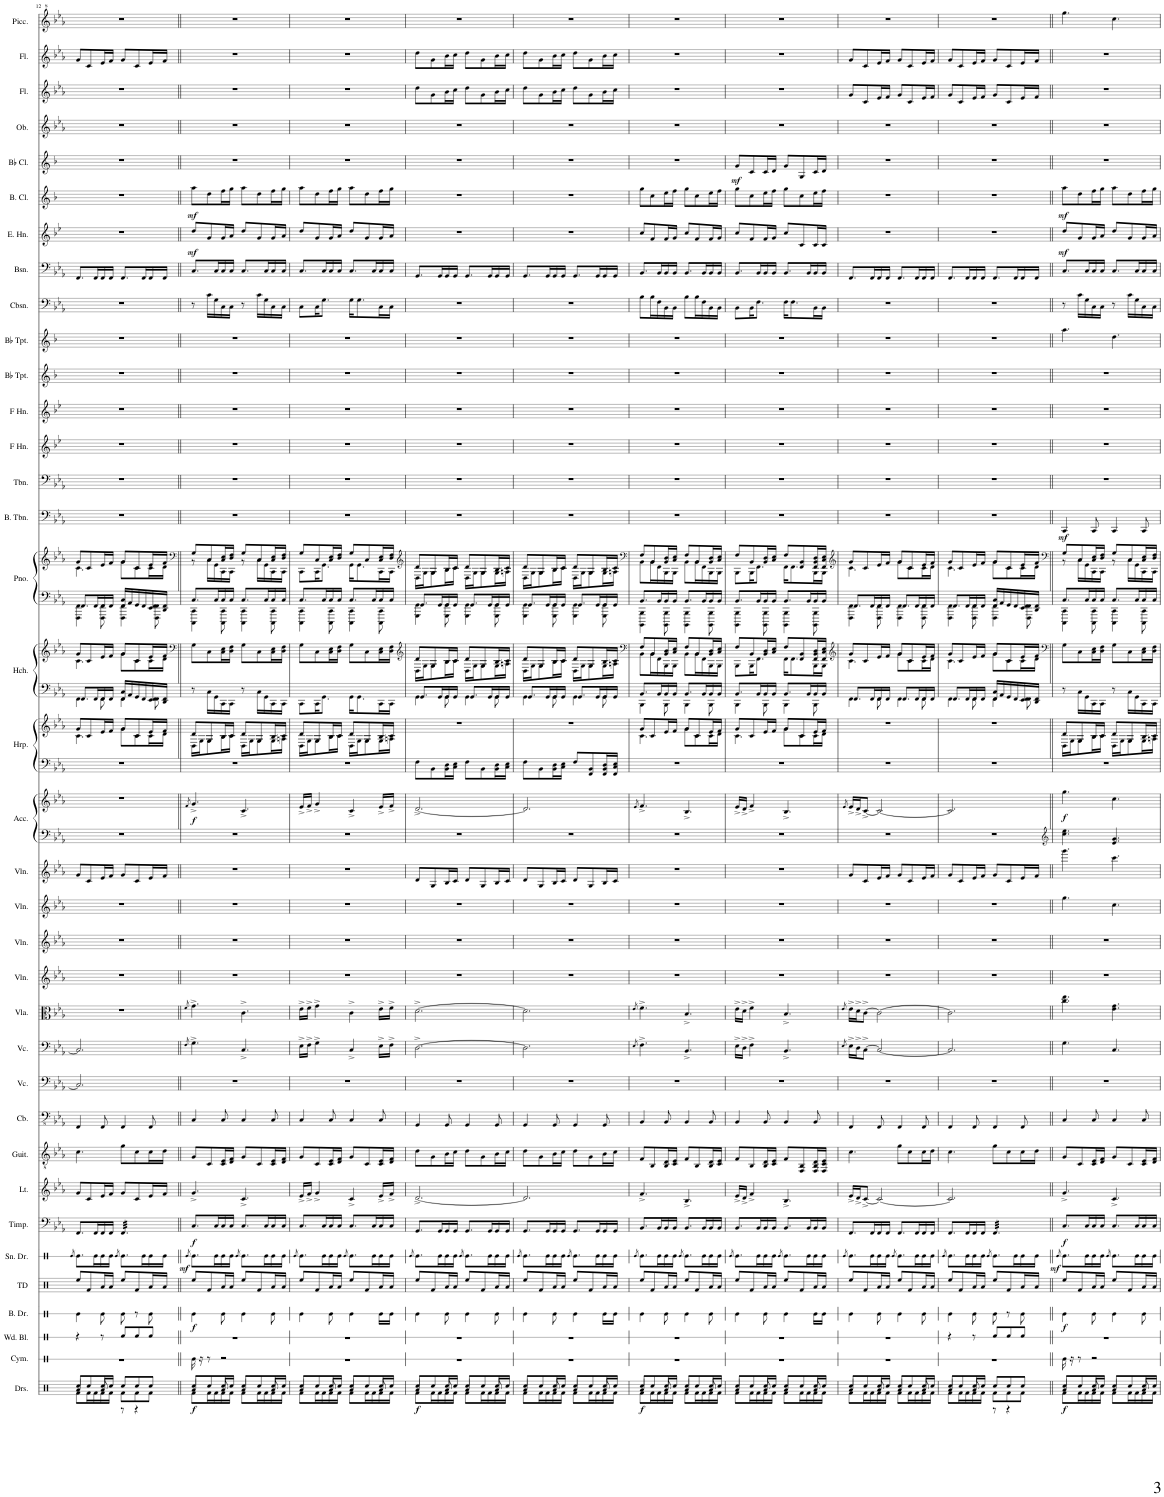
**kern	**dynam	**kern	**kern	**kern	**dynam	**kern	**kern	**dynam	**kern	**dynam	**kern	**kern	**kern	**kern	**kern	**kern	**kern	**kern	**kern	**kern	**kern	**kern	**dynam	**kern	**kern	**kern	**kern	**kern	**kern	**kern	**dynam	**kern	**kern	**kern	**kern	**kern	**kern	**kern	**kern	**dynam	**kern	**dynam	**kern	**dynam	**kern	**kern	**kern	**kern
*part36	*part36	*part35	*part34	*part33	*part33	*part32	*part31	*part31	*part30	*part30	*part29	*part28	*part27	*part26	*part25	*part24	*part23	*part22	*part21	*part20	*part19	*part19	*part19	*part18	*part18	*part17	*part17	*part16	*part16	*part15	*part15	*part14	*part13	*part12	*part11	*part10	*part9	*part8	*part7	*part7	*part6	*part6	*part5	*part5	*part4	*part3	*part2	*part1
*staff40	*staff40	*staff39	*staff38	*staff37	*staff37	*staff36	*staff35	*staff35	*staff34	*staff34	*staff33	*staff32	*staff31	*staff30	*staff29	*staff28	*staff27	*staff26	*staff25	*staff24	*staff23	*staff22	*staff22/23	*staff21	*staff20	*staff19	*staff18	*staff17	*staff16	*staff15	*staff15	*staff14	*staff13	*staff12	*staff11	*staff10	*staff9	*staff8	*staff7	*staff7	*staff6	*staff6	*staff5	*staff5	*staff4	*staff3	*staff2	*staff1
*I"Drumset	*	*I"Cymbal	*I"Wood Blocks	*I"Bass Drum	*	*I"Tenor Drums	*I"Snare Drum	*	*I"Timpani	*	*I"Lute	*I"Acoustic Guitar	*I"Contrabass	*I"Violoncello	*I"Violoncello	*I"Viola	*I"Violin	*I"Violin	*I"Violin	*I"Violin	*I"Accordion	*	*	*I"Harp	*	*I"Harpsichord	*	*I"Piano	*	*I"Bass Trombone	*	*I"Trombone	*I"Horn in F	*I"Horn in F	*I"Bb Trumpet	*I"Bb Trumpet	*I"Contrabassoon	*I"Bassoon	*I"English Horn	*	*I"Bass Clarinet	*	*I"Bb Clarinet	*	*I"Oboe	*I"Flute	*I"Flute	*I"Piccolo
*I'Drs.	*	*I'Cym.	*I'Wd. Bl.	*I'B. Dr.	*	*I'TD	*I'Sn. Dr.	*	*I'Timp.	*	*I'Lt.	*I'Guit.	*I'Cb.	*I'Vc.	*I'Vc.	*I'Vla.	*I'Vln.	*I'Vln.	*I'Vln.	*I'Vln.	*I'Acc.	*	*	*I'Hrp.	*	*I'Hch.	*	*I'Pno.	*	*I'B. Tbn.	*	*I'Tbn.	*	*	*I'Bb Tpt.	*I'Bb Tpt.	*I'Cbsn.	*I'Bsn.	*I'E. Hn.	*	*I'B. Cl.	*	*I'Bb Cl.	*	*I'Ob.	*I'Fl.	*I'Fl.	*I'Picc.
!!LO:PB:g=z
*clefX	*	*clefX	*clefX	*clefX	*	*clefX	*clefX	*	*clefF4	*	*clefG2	*clefGv2	*clefFv4	*clefF4	*clefF4	*clefC3	*clefG2	*clefG2	*clefG2	*clefG2	*clefF4	*clefG2	*	*clefF4	*clefG2	*clefF4	*clefG2	*clefF4	*clefG2	*clefF4	*	*clefF4	*clefG2	*clefG2	*clefG2	*clefG2	*clefF4	*clefF4	*clefG2	*	*clefG2	*	*clefG2	*	*clefG2	*clefG2	*clefG2	*clefG^2
*	*	*	*	*	*	*	*	*	*	*	*	*	*Trd7c12	*	*	*	*	*	*	*	*	*	*	*	*	*	*	*	*	*	*	*	*Trd4c7	*Trd4c7	*Trd1c2	*Trd1c2	*Trd7c12	*	*Trd4c7	*	*Trd8c14	*	*Trd1c2	*	*	*	*	*Trd-7c-12
*k[b-e-a-]	*	*k[b-e-a-]	*k[b-e-a-]	*k[b-e-a-]	*	*k[b-e-a-]	*k[b-e-a-]	*	*k[b-e-a-]	*	*k[b-e-a-]	*k[b-e-a-]	*k[b-e-a-]	*k[b-e-a-]	*k[b-e-a-]	*k[b-e-a-]	*k[b-e-a-]	*k[b-e-a-]	*k[b-e-a-]	*k[b-e-a-]	*k[b-e-a-]	*k[b-e-a-]	*	*k[b-e-a-]	*k[b-e-a-]	*k[b-e-a-]	*k[b-e-a-]	*k[b-e-a-]	*k[b-e-a-]	*k[b-e-a-]	*	*k[b-e-a-]	*k[b-e-]	*k[b-e-]	*k[b-]	*k[b-]	*k[b-e-a-]	*k[b-e-a-]	*k[b-e-]	*	*k[b-]	*	*k[b-]	*	*k[b-e-a-]	*k[b-e-a-]	*k[b-e-a-]	*k[b-e-a-]
*M6/8	*	*M6/8	*M6/8	*M6/8	*	*M6/8	*M6/8	*	*M6/8	*	*M6/8	*M6/8	*M6/8	*M6/8	*M6/8	*M6/8	*M6/8	*M6/8	*M6/8	*M6/8	*M6/8	*M6/8	*	*M6/8	*M6/8	*M6/8	*M6/8	*M6/8	*M6/8	*M6/8	*	*M6/8	*M6/8	*M6/8	*M6/8	*M6/8	*M6/8	*M6/8	*M6/8	*	*M6/8	*	*M6/8	*	*M6/8	*M6/8	*M6/8	*M6/8
=12	=12	=12	=12	=12	=12	=12	=12	=12	=12	=12	=12	=12	=12	=12	=12	=12	=12	=12	=12	=12	=12	=12	=12	=12	=12	=12	=12	=12	=12	=12	=12	=12	=12	=12	=12	=12	=12	=12	=12	=12	=12	=12	=12	=12	=12	=12	=12	=12
.	.	.	.	.	.	.	8qRe/	.	.	.	.	.	.	.	.	.	.	.	.	.	.	.	.	.	.	.	.	.	.	.	.	.	.	.	.	.	.	.	.	.	.	.	.	.	.	.	.	.
*^	*	*	*	*	*	*	*	*	*	*	*	*	*	*	*	*	*	*	*	*	*	*	*	*	*^	*^	*^	*^	*^	*	*	*	*	*	*	*	*	*	*	*	*	*	*	*	*	*	*	*
*	*^	*	*	*	*	*	*	*	*	*	*	*	*	*	*	*	*	*	*	*	*	*	*	*	*	*	*	*	*	*	*	*	*	*	*	*	*	*	*	*	*	*	*	*	*	*	*	*	*	*	*	*	*	*
4Ra/	8Rf\L	8Rcc/L	.	2.r	4r	4Re\	.	8Ree/L	8.Re\L	.	8.FF/L	.	8g/L	4.c\	4FFF/	2.C/]	2.C/]	2.r	2.r	2.r	2.r	8g/L	2.r	2.r	.	2.r	4.c\	8g/L	8.FF/L	4FF\	4.c\	8g/L	8.FF/L	4FFF\ 4FF\	4.c\	8g/L	2.r	.	2.r	2.r	2.r	2.r	2.r	2.r	8.FF/L	2.r	.	2.r	.	2.r	.	2.r	2.r	8g/L	2.r
.	16Rf\L	8Rcc/	.	.	.	.	.	8Rf/	.	.	.	.	8c/	.	.	.	.	.	.	.	.	8c/	.	.	.	.	.	8c/	.	.	.	8c/	.	.	.	8c/	.	.	.	.	.	.	.	.	.	.	.	.	.	.	.	.	.	8c/	.
.	16Rf\	.	.	.	.	.	.	.	16Re\L	.	16FF/L	.	.	.	.	.	.	.	.	.	.	.	.	.	.	.	.	.	16FF/L	.	.	.	16FF/L	.	.	.	.	.	.	.	.	.	.	.	16FF/L	.	.	.	.	.	.	.	.	.	.
8Ra/	16Rf\	16Rcc/L	.	.	8r	8Re\	.	16Ra/L	16Re\	.	16FF/	.	16e-/L	.	8FFF/	.	.	.	.	.	.	16e-/L	.	.	.	.	.	16e-/L	16FF/	8FF\	.	16e-/L	16FF/	8FFF\ 8FF\	.	16e-/L	.	.	.	.	.	.	.	.	16FF/	.	.	.	.	.	.	.	.	16e-/L	.
.	16Rf\JJ	16Rcc/JJ	.	.	.	.	.	16Ra/JJ	16Re\JJ	.	16FF/JJ	.	16f/JJ	.	.	.	.	.	.	.	.	16f/JJ	.	.	.	.	.	16f/JJ	16FF/JJ	.	.	16f/JJ	16FF/JJ	.	.	16f/JJ	.	.	.	.	.	.	.	.	16FF/JJ	.	.	.	.	.	.	.	.	16f/JJ	.
.	.	.	.	.	.	.	.	.	8qRe/	.	.	.	.	.	.	.	.	.	.	.	.	.	.	.	.	.	.	.	.	.	.	.	.	.	.	.	.	.	.	.	.	.	.	.	.	.	.	.	.	.	.	.	.	.	.
*	*	*	*	*	*	*	*	*	*	*	*tremolo	*	*	*	*	*	*	*	*	*	*	*	*	*	*	*	*	*	*	*	*	*	*	*	*	*	*	*	*	*	*	*	*	*	*	*	*	*	*	*	*	*	*	*	*
8Rcc/L	8Rf\L	8r	.	.	8Rf/L	8Re\	.	8Ree/L	8.Re\L	.	32FF/LLL	.	8g/L	8g\L	4FFF/	.	.	.	.	.	.	8g/L	.	.	.	.	8g\L	8g/L	16FF/ 16C/LL	4FF\	8g\L	8g/L	16FF/ 16C/LL	4FFF\ 4FF\	8g\L	8g/L	.	.	.	.	.	.	.	.	8.FF/L	.	.	.	.	.	.	.	.	8g/L	.
.	.	.	.	.	.	.	.	.	.	.	32FF/	.	.	.	.	.	.	.	.	.	.	.	.	.	.	.	.	.	.	.	.	.	.	.	.	.	.	.	.	.	.	.	.	.	.	.	.	.	.	.	.	.	.	.	.
.	.	.	.	.	.	.	.	.	.	.	32FF/	.	.	.	.	.	.	.	.	.	.	.	.	.	.	.	.	.	16AA-/	.	.	.	16AA-/	.	.	.	.	.	.	.	.	.	.	.	.	.	.	.	.	.	.	.	.	.	.
.	.	.	.	.	.	.	.	.	.	.	32FF/	.	.	.	.	.	.	.	.	.	.	.	.	.	.	.	.	.	.	.	.	.	.	.	.	.	.	.	.	.	.	.	.	.	.	.	.	.	.	.	.	.	.	.	.
8Rcc/	8Rf\	4r	.	.	8Rf/	8r	.	8Rf/	.	.	32FF/	.	8c/	8c\	.	.	.	.	.	.	.	8c/	.	.	.	.	8c\	8c/	16GG/	.	8c\	8c/	16GG/	.	8c\	8c/	.	.	.	.	.	.	.	.	.	.	.	.	.	.	.	.	.	8c/	.
.	.	.	.	.	.	.	.	.	.	.	32FF/	.	.	.	.	.	.	.	.	.	.	.	.	.	.	.	.	.	.	.	.	.	.	.	.	.	.	.	.	.	.	.	.	.	.	.	.	.	.	.	.	.	.	.	.
.	.	.	.	.	.	.	.	.	16Re\L	.	32FF/	.	.	.	.	.	.	.	.	.	.	.	.	.	.	.	.	.	16FF/	.	.	.	16FF/	.	.	.	.	.	.	.	.	.	.	.	16FF/L	.	.	.	.	.	.	.	.	.	.
.	.	.	.	.	.	.	.	.	.	.	32FF/	.	.	.	.	.	.	.	.	.	.	.	.	.	.	.	.	.	.	.	.	.	.	.	.	.	.	.	.	.	.	.	.	.	.	.	.	.	.	.	.	.	.	.	.
8Rcc/J	8Rf\J	.	.	.	8Rf/J	8Re\	.	16Ra/L	16Re\	.	32FF/	.	16e-/L	16c\L	8FFF/	.	.	.	.	.	.	16e-/L	.	.	.	.	16c\L	16e-/L	16EE-/ 16FF/	8FF\	16c\L	16e-/L	16EE-/ 16FF/	8FFF\ 8FF\	16c\L	16e-/L	.	.	.	.	.	.	.	.	16FF/	.	.	.	.	.	.	.	.	16e-/L	.
.	.	.	.	.	.	.	.	.	.	.	32FF/	.	.	.	.	.	.	.	.	.	.	.	.	.	.	.	.	.	.	.	.	.	.	.	.	.	.	.	.	.	.	.	.	.	.	.	.	.	.	.	.	.	.	.	.
.	.	.	.	.	.	.	.	16Ra/JJ	16Re\JJ	.	32FF/	.	16f/JJ	16d\JJ	.	.	.	.	.	.	.	16f/JJ	.	.	.	.	16d\JJ	16f/JJ	16DD/ 16FF/JJ	.	16d\JJ	16f/JJ	16DD/ 16FF/JJ	.	16d\JJ	16f/JJ	.	.	.	.	.	.	.	.	16FF/JJ	.	.	.	.	.	.	.	.	16f/JJ	.
.	.	.	.	.	.	.	.	.	.	.	32FF/JJJ	.	.	.	.	.	.	.	.	.	.	.	.	.	.	.	.	.	.	.	.	.	.	.	.	.	.	.	.	.	.	.	.	.	.	.	.	.	.	.	.	.	.	.	.
*	*	*	*	*	*	*	*	*	*	*	*Xtremolo	*	*	*	*	*	*	*	*	*	*	*	*	*	*	*	*	*	*	*	*	*	*	*	*	*	*	*	*	*	*	*	*	*	*	*	*	*	*	*	*	*	*	*	*
*	*	*	*	*	*	*	*	*	*	*	*	*	*	*	*	*	*	*	*	*	*	*	*	*	*	*	*	*	*v	*v	*	*	*	*	*	*	*	*	*	*	*	*	*	*	*	*	*	*	*	*	*	*	*	*	*
*	*	*	*	*	*	*	*	*	*	*	*	*	*	*	*	*	*	*	*	*	*	*	*	*	*	*	*	*	*	*v	*v	*	*	*	*	*	*	*	*	*	*	*	*	*	*	*	*	*	*	*	*	*	*	*
=13||	=13||	=13||	=13||	=13||	=13||	=13||	=13||	=13||	=13||	=13||	=13||	=13||	=13||	=13||	=13||	=13||	=13||	=13||	=13||	=13||	=13||	=13||	=13||	=13||	=13||	=13||	=13||	=13||	=13||	=13||	=13||	=13||	=13||	=13||	=13||	=13||	=13||	=13||	=13||	=13||	=13||	=13||	=13||	=13||	=13||	=13||	=13||	=13||	=13||	=13||	=13||	=13||	=13||
.	.	.	.	.	.	.	.	.	8qRe/	.	.	.	.	.	.	.	8qF/	8qf/	.	.	.	.	.	8qf/	.	.	.	.	.	.	.	.	.	.	.	.	.	.	.	.	.	.	.	.	.	.	.	.	.	.	.	.	.
*	*	*	*	*	*	*	*	*	*	*	*	*	*	*	*	*	*	*	*	*	*	*	*	*	*	*	*	*	*	*clefF4	*	*	*clefF4	*	*	*	*	*	*	*	*	*	*	*	*	*	*	*	*	*	*	*	*
!	!	!	!LO:DY:b	!	!	!	!LO:DY:b	!	!	!LO:DY:b	!	!LO:DY:b	!	!	!	!	!	!	!	!	!	!	!	!	!LO:DY:b	!	!	!	!	!	!	!	!	!	!	!	!	!	!	!	!	!	!	!	!LO:DY:b	!	!LO:DY:b	!	!	!	!	!	!
4Ra/	8Rf\L	8Rcc/L	f	16Re\	2.r	4Re\	f	8Ree/L	8.Re\L	mf	8.C/L	f	4.g^/	8G/L	4CC/	2.r	4.G^\	4.g^\	2.r	2.r	2.r	2.r	2.r	4.g^/	f	2.r	16D\LL	8d/L	8r	8G\L	8.C/L	4CCC\ 4CC\	8G/L	8r	2.r	.	2.r	2.r	2.r	2.r	2.r	8r	8.C/L	8dd/L	mf	8aa\L	mf	2.r	.	2.r	2.r	2.r	2.r
.	.	.	.	16r	.	.	.	.	.	.	.	.	.	.	.	.	.	.	.	.	.	.	.	.	.	.	16G\J	.	.	.	.	.	.	.	.	.	.	.	.	.	.	.	.	.	.	.	.	.	.	.	.	.	.
.	16Rf\L	8Rcc/	.	8r	.	.	.	8Rf/	.	.	.	.	.	8C/	.	.	.	.	.	.	.	.	.	.	.	.	8G\	8G/	16C\LL	8C\	.	.	8C/	16C\LL	.	.	.	.	.	.	.	16c\LL	.	8g/	.	8dd\	.	.	.	.	.	.	.
.	16Rf\	.	.	.	.	.	.	.	16Re\L	.	16C/L	.	.	.	.	.	.	.	.	.	.	.	.	.	.	.	.	.	16GG\	.	16C/L	.	.	16GG\	.	.	.	.	.	.	.	16G\	16C/L	.	.	.	.	.	.	.	.	.	.
8Ra/	16Rf\	16Rcc/L	.	2r	.	8Re\	.	16Ra/L	16Re\	.	16C/	.	.	16C/ 16E-/L	8CC/	.	.	.	.	.	.	.	.	.	.	.	16B-\L	16B-/L	16CC\	16C\ 16E-\L	16C/	8CCC\ 8CC\	16C/ 16E-/L	16CC\	.	.	.	.	.	.	.	16C\	16C/	16g/L	.	16ff\L	.	.	.	.	.	.	.
.	16Rf\JJ	16Rcc/JJ	.	.	.	.	.	16Ra/JJ	16Re\JJ	.	16C/JJ	.	.	16D/ 16F/JJ	.	.	.	.	.	.	.	.	.	.	.	.	16c\JJ	16c/JJ	16CC\JJ	16D\ 16F\JJ	16C/JJ	.	16D/ 16F/JJ	16CC\JJ	.	.	.	.	.	.	.	16C\JJ	16C/JJ	16a/JJ	.	16gg\JJ	.	.	.	.	.	.	.
.	.	.	.	.	.	.	.	.	8qRe/	.	.	.	.	.	.	.	.	.	.	.	.	.	.	.	.	.	.	.	.	.	.	.	.	.	.	.	.	.	.	.	.	.	.	.	.	.	.	.	.	.	.	.	.
4Ra/	8Rf\L	8Rcc/L	.	.	.	4Re\	.	8Ree/L	8.Re\L	.	8.C/L	.	4.c^/	8G/L	4CC/	.	4.C^/	4.c^\	.	.	.	.	.	4.c^/	.	.	16D\LL	8d/L	8r	8G\L	8.C/L	4CCC\ 4CC\	8G/L	8r	.	.	.	.	.	.	.	8r	8.C/L	8dd/L	.	8aa\L	.	.	.	.	.	.	.
.	.	.	.	.	.	.	.	.	.	.	.	.	.	.	.	.	.	.	.	.	.	.	.	.	.	.	16G\J	.	.	.	.	.	.	.	.	.	.	.	.	.	.	.	.	.	.	.	.	.	.	.	.	.	.
.	16Rf\L	8Rcc/	.	.	.	.	.	8Rf/	.	.	.	.	.	8C/	.	.	.	.	.	.	.	.	.	.	.	.	8G\	8G/	16C\LL	8C\	.	.	8C/	16C\LL	.	.	.	.	.	.	.	16c\LL	.	8g/	.	8dd\	.	.	.	.	.	.	.
.	16Rf\	.	.	.	.	.	.	.	16Re\L	.	16C/L	.	.	.	.	.	.	.	.	.	.	.	.	.	.	.	.	.	16GG\	.	16C/L	.	.	16GG\	.	.	.	.	.	.	.	16G\	16C/L	.	.	.	.	.	.	.	.	.	.
8Ra/	16Rf\	16Rcc/L	.	.	.	8Re\	.	16Ra/L	16Re\	.	16C/	.	.	16C/ 16E-/L	8CC/	.	.	.	.	.	.	.	.	.	.	.	16G\L	16B-/L	16CC\	16C\ 16E-\L	16C/	8CCC\ 8CC\	16C/ 16E-/L	16CC\	.	.	.	.	.	.	.	16C\	16C/	16g/L	.	16ff\L	.	.	.	.	.	.	.
.	16Rf\JJ	16Rcc/JJ	.	.	.	.	.	16Ra/JJ	16Re\JJ	.	16C/JJ	.	.	16D/ 16F/JJ	.	.	.	.	.	.	.	.	.	.	.	.	16An\JJ	16c/JJ	16CC\JJ	16D\ 16F\JJ	16C/JJ	.	16D/ 16F/JJ	16CC\JJ	.	.	.	.	.	.	.	16C\JJ	16C/JJ	16a/JJ	.	16gg\JJ	.	.	.	.	.	.	.
=14	=14	=14	=14	=14	=14	=14	=14	=14	=14	=14	=14	=14	=14	=14	=14	=14	=14	=14	=14	=14	=14	=14	=14	=14	=14	=14	=14	=14	=14	=14	=14	=14	=14	=14	=14	=14	=14	=14	=14	=14	=14	=14	=14	=14	=14	=14	=14	=14	=14	=14	=14	=14	=14
.	.	.	.	.	.	.	.	.	8qRe/	.	.	.	.	.	.	.	.	.	.	.	.	.	.	.	.	.	.	.	.	.	.	.	.	.	.	.	.	.	.	.	.	.	.	.	.	.	.	.	.	.	.	.	.
4Ra/	8Rf\L	8Rcc/L	.	2.r	2.r	4Re\	.	8Ree/L	8.Re\L	.	8.C/L	.	16e-^/LL	8G/L	4CC/	2.r	16E-^\LL	16e-^\LL	2.r	2.r	2.r	2.r	2.r	16e-^/LL	.	2.r	16D\LL	8d/L	8CC\L	8G\L	8.C/L	4CCC\ 4CC\	8G/L	8CC\L	2.r	.	2.r	2.r	2.r	2.r	2.r	8C\L	8.C/L	8dd/L	.	8aa\L	.	2.r	.	2.r	2.r	2.r	2.r
.	.	.	.	.	.	.	.	.	.	.	.	.	16f^/JJ	.	.	.	16F^\JJ	16f^\JJ	.	.	.	.	.	16f^/JJ	.	.	16G\J	.	.	.	.	.	.	.	.	.	.	.	.	.	.	.	.	.	.	.	.	.	.	.	.	.	.
.	16Rf\L	8Rcc/	.	.	.	.	.	8Rf/	.	.	.	.	4g^/	8C/	.	.	4G^\	4g^\	.	.	.	.	.	4g^/	.	.	8G\	8G/	16CC\K	8C\	.	.	8C/	16CC\K	.	.	.	.	.	.	.	16C\K	.	8g/	.	8dd\	.	.	.	.	.	.	.
.	16Rf\	.	.	.	.	.	.	.	16Re\L	.	16C/L	.	.	.	.	.	.	.	.	.	.	.	.	.	.	.	.	.	8.GG\J	.	16C/L	.	.	8.GG\J	.	.	.	.	.	.	.	8.G\J	16C/L	.	.	.	.	.	.	.	.	.	.
8Ra/	16Rf\	16Rcc/L	.	.	.	8Re\	.	16Ra/L	16Re\	.	16C/	.	.	16C/ 16E-/L	8CC/	.	.	.	.	.	.	.	.	.	.	.	16B-\L	16B-/L	.	16C\ 16E-\L	16C/	8CCC\ 8CC\	16C/ 16E-/L	.	.	.	.	.	.	.	.	.	16C/	16g/L	.	16ff\L	.	.	.	.	.	.	.
.	16Rf\JJ	16Rcc/JJ	.	.	.	.	.	16Ra/JJ	16Re\JJ	.	16C/JJ	.	.	16D/ 16F/JJ	.	.	.	.	.	.	.	.	.	.	.	.	16c\JJ	16c/JJ	.	16D\ 16F\JJ	16C/JJ	.	16D/ 16F/JJ	.	.	.	.	.	.	.	.	.	16C/JJ	16a/JJ	.	16gg\JJ	.	.	.	.	.	.	.
.	.	.	.	.	.	.	.	.	8qRe/	.	.	.	.	.	.	.	.	.	.	.	.	.	.	.	.	.	.	.	.	.	.	.	.	.	.	.	.	.	.	.	.	.	.	.	.	.	.	.	.	.	.	.	.
4Ra/	8Rf\L	8Rcc/L	.	.	.	4Re\	.	8Ree/L	8.Re\L	.	8.C/L	.	4c^/	8G/L	4CC/	.	4C^/	4c^\	.	.	.	.	.	4c^/	.	.	16D\LL	8d/L	16GG\KL	8G\L	8.C/L	4CCC\ 4CC\	8G/L	16GG\KL	.	.	.	.	.	.	.	16G\KL	8.C/L	8dd/L	.	8aa\L	.	.	.	.	.	.	.
.	.	.	.	.	.	.	.	.	.	.	.	.	.	.	.	.	.	.	.	.	.	.	.	.	.	.	16G\J	.	8.GG\	.	.	.	.	8.GG\	.	.	.	.	.	.	.	8.G\	.	.	.	.	.	.	.	.	.	.	.
.	16Rf\L	8Rcc/	.	.	.	.	.	8Rf/	.	.	.	.	.	8C/	.	.	.	.	.	.	.	.	.	.	.	.	8G\	8G/	.	8C\	.	.	8C/	.	.	.	.	.	.	.	.	.	.	8g/	.	8dd\	.	.	.	.	.	.	.
.	16Rf\	.	.	.	.	.	.	.	16Re\L	.	16C/L	.	.	.	.	.	.	.	.	.	.	.	.	.	.	.	.	.	.	.	16C/L	.	.	.	.	.	.	.	.	.	.	.	16C/L	.	.	.	.	.	.	.	.	.	.
8Ra/	16Rf\	16Rcc/L	.	.	.	16Re\LL	.	16Ra/L	16Re\	.	16C/	.	16e-^/LL	16C/ 16E-/L	8CC/	.	16E-^\LL	16e-^\LL	.	.	.	.	.	16e-^/LL	.	.	16G\L	16B-/L	16CC\L	16C\ 16E-\L	16C/	8CCC\ 8CC\	16C/ 16E-/L	16CC\L	.	.	.	.	.	.	.	16C\L	16C/	16g/L	.	16ff\L	.	.	.	.	.	.	.
.	16Rf\JJ	16Rcc/JJ	.	.	.	16Re\JJ	.	16Ra/JJ	16Re\JJ	.	16C/JJ	.	16f^/JJ	16D/ 16F/JJ	.	.	16F^\JJ	16f^\JJ	.	.	.	.	.	16f^/JJ	.	.	16An\JJ	16c/JJ	16CC\JJ	16D\ 16F\JJ	16C/JJ	.	16D/ 16F/JJ	16CC\JJ	.	.	.	.	.	.	.	16C\JJ	16C/JJ	16a/JJ	.	16gg\JJ	.	.	.	.	.	.	.
*	*	*	*	*	*	*	*	*	*	*	*	*	*	*	*	*	*	*	*	*	*	*	*	*	*	*	*v	*v	*	*	*	*	*	*	*	*	*	*	*	*	*	*	*	*	*	*	*	*	*	*	*	*	*
=15	=15	=15	=15	=15	=15	=15	=15	=15	=15	=15	=15	=15	=15	=15	=15	=15	=15	=15	=15	=15	=15	=15	=15	=15	=15	=15	=15	=15	=15	=15	=15	=15	=15	=15	=15	=15	=15	=15	=15	=15	=15	=15	=15	=15	=15	=15	=15	=15	=15	=15	=15	=15
.	.	.	.	.	.	.	.	.	8qRe/	.	.	.	.	.	.	.	.	.	.	.	.	.	.	.	.	.	.	.	.	.	.	.	.	.	.	.	.	.	.	.	.	.	.	.	.	.	.	.	.	.	.	.
*	*	*	*	*	*	*	*	*	*	*	*	*	*	*	*	*	*	*	*	*	*	*	*	*	*	*	*	*	*clefG2	*	*	*clefG2	*	*	*	*	*	*	*	*	*	*	*	*	*	*	*	*	*	*	*	*
*	*	*	*	*	*	*	*	*	*	*	*	*	*	*	*	*	*	*	*	*	*	*	*	*	*	*	*	*^	*^	*	*	*	*	*	*	*	*	*	*	*	*	*	*	*	*	*	*	*	*	*	*	*
!	!	!	!LO:DY:b	!	!	!	!	!	!	!	!	!	!	!	!	!	!	!	!	!	!	!	!	!	!	!	!	!	!	!	!	!	!	!	!	!	!	!	!	!	!	!	!	!	!	!	!	!	!	!	!	!	!	!
4Ra/	8Rf\L	8Rcc/L	f	2.r	2.r	4Re\	.	8Ree/L	8.Re\L	.	8.GG/L	.	[2.d^/	8d\L	4GGG/	2.r	[2.D^\	[2.d^\	2.r	2.r	2.r	8d/L	2.r	[2.d^/	.	8F\L	2.r	8.GG/L	4GG\	16D\LL	8d/L	8.GG/L	4GGG\ 4GG\	16D\LL	8d/L	2.r	.	2.r	2.r	2.r	2.r	2.r	2.r	8.GG/L	2.r	.	2.r	.	2.r	.	2.r	8dd\L	8dd\L	2.r
.	.	.	.	.	.	.	.	.	.	.	.	.	.	.	.	.	.	.	.	.	.	.	.	.	.	.	.	.	.	16G\J	.	.	.	16G\J	.	.	.	.	.	.	.	.	.	.	.	.	.	.	.	.	.	.	.	.
.	16Rf\L	8Rcc/	.	.	.	.	.	8Rf/	.	.	.	.	.	8G\	.	.	.	.	.	.	.	8G/	.	.	.	8BB-\	.	.	.	8G\	8G/	.	.	8G\	8G/	.	.	.	.	.	.	.	.	.	.	.	.	.	.	.	.	8g\	8g\	.
.	16Rf\	.	.	.	.	.	.	.	16Re\L	.	16GG/L	.	.	.	.	.	.	.	.	.	.	.	.	.	.	.	.	16GG/L	.	.	.	16GG/L	.	.	.	.	.	.	.	.	.	.	.	16GG/L	.	.	.	.	.	.	.	.	.	.
8Ra/	16Rf\	16Rcc/L	.	.	.	8Re\	.	16Ra/L	16Re\	.	16GG/	.	.	16B-\L	8GGG/	.	.	.	.	.	.	16B-/L	.	.	.	16BB-\ 16D\L	.	16GG/	8GG\	16B-\L	16B-/L	16GG/	8GGG\ 8GG\	16B-\L	16B-/L	.	.	.	.	.	.	.	.	16GG/	.	.	.	.	.	.	.	16b-\L	16b-\L	.
.	16Rf\JJ	16Rcc/JJ	.	.	.	.	.	16Ra/JJ	16Re\JJ	.	16GG/JJ	.	.	16c\JJ	.	.	.	.	.	.	.	16c/JJ	.	.	.	16C\ 16E-\JJ	.	16GG/JJ	.	16c\JJ	16c/JJ	16GG/JJ	.	16c\JJ	16c/JJ	.	.	.	.	.	.	.	.	16GG/JJ	.	.	.	.	.	.	.	16cc\JJ	16cc\JJ	.
.	.	.	.	.	.	.	.	.	8qRe/	.	.	.	.	.	.	.	.	.	.	.	.	.	.	.	.	.	.	.	.	.	.	.	.	.	.	.	.	.	.	.	.	.	.	.	.	.	.	.	.	.	.	.	.	.
4Ra/	8Rf\L	8Rcc/L	.	.	.	4Re\	.	8Ree/L	8.Re\L	.	8.GG/L	.	.	8d\L	4GGG/	.	.	.	.	.	.	8d/L	.	.	.	8F\L	.	8.GG/L	4GG\	16D\LL	8d/L	8.GG/L	4GGG\ 4GG\	16D\LL	8d/L	.	.	.	.	.	.	.	.	8.GG/L	.	.	.	.	.	.	.	8dd\L	8dd\L	.
.	.	.	.	.	.	.	.	.	.	.	.	.	.	.	.	.	.	.	.	.	.	.	.	.	.	.	.	.	.	16G\J	.	.	.	16G\J	.	.	.	.	.	.	.	.	.	.	.	.	.	.	.	.	.	.	.	.
.	16Rf\L	8Rcc/	.	.	.	.	.	8Rf/	.	.	.	.	.	8G\	.	.	.	.	.	.	.	8G/	.	.	.	8BB-\	.	.	.	8G\	8G/	.	.	8G\	8G/	.	.	.	.	.	.	.	.	.	.	.	.	.	.	.	.	8g\	8g\	.
.	16Rf\	.	.	.	.	.	.	.	16Re\L	.	16GG/L	.	.	.	.	.	.	.	.	.	.	.	.	.	.	.	.	16GG/L	.	.	.	16GG/L	.	.	.	.	.	.	.	.	.	.	.	16GG/L	.	.	.	.	.	.	.	.	.	.
8Ra/	16Rf\	16Rcc/L	.	.	.	8Re\	.	16Ra/L	16Re\	.	16GG/	.	.	16B-\L	8GGG/	.	.	.	.	.	.	16B-/L	.	.	.	16BB-\ 16D\L	.	16GG/	8GG\	16G\L	16B-/L	16GG/	8GGG\ 8GG\	16G\L	16B-/L	.	.	.	.	.	.	.	.	16GG/	.	.	.	.	.	.	.	16b-\L	16b-\L	.
.	16Rf\JJ	16Rcc/JJ	.	.	.	.	.	16Ra/JJ	16Re\JJ	.	16GG/JJ	.	.	16c\JJ	.	.	.	.	.	.	.	16c/JJ	.	.	.	16C\ 16E-\JJ	.	16GG/JJ	.	16An\JJ	16c/JJ	16GG/JJ	.	16An\JJ	16c/JJ	.	.	.	.	.	.	.	.	16GG/JJ	.	.	.	.	.	.	.	16cc\JJ	16cc\JJ	.
=16	=16	=16	=16	=16	=16	=16	=16	=16	=16	=16	=16	=16	=16	=16	=16	=16	=16	=16	=16	=16	=16	=16	=16	=16	=16	=16	=16	=16	=16	=16	=16	=16	=16	=16	=16	=16	=16	=16	=16	=16	=16	=16	=16	=16	=16	=16	=16	=16	=16	=16	=16	=16	=16	=16
.	.	.	.	.	.	.	.	.	8qRe/	.	.	.	.	.	.	.	.	.	.	.	.	.	.	.	.	.	.	.	.	.	.	.	.	.	.	.	.	.	.	.	.	.	.	.	.	.	.	.	.	.	.	.	.	.
4Ra/	8Rf\L	8Rcc/L	.	2.r	2.r	4Re\	.	8Ree/L	8.Re\L	.	8.GG/L	.	2.d/]	8d\L	4GGG/	2.r	2.D\]	2.d\]	2.r	2.r	2.r	8d/L	2.r	2.d/]	.	8F\L	2.r	8.GG/L	4GG\	16D\LL	8d/L	8.GG/L	4GGG\ 4GG\	16D\LL	8d/L	2.r	.	2.r	2.r	2.r	2.r	2.r	2.r	8.GG/L	2.r	.	2.r	.	2.r	.	2.r	8dd\L	8dd\L	2.r
.	.	.	.	.	.	.	.	.	.	.	.	.	.	.	.	.	.	.	.	.	.	.	.	.	.	.	.	.	.	16G\J	.	.	.	16G\J	.	.	.	.	.	.	.	.	.	.	.	.	.	.	.	.	.	.	.	.
.	16Rf\L	8Rcc/	.	.	.	.	.	8Rf/	.	.	.	.	.	8G\	.	.	.	.	.	.	.	8G/	.	.	.	8BB-\	.	.	.	8G\	8G/	.	.	8G\	8G/	.	.	.	.	.	.	.	.	.	.	.	.	.	.	.	.	8g\	8g\	.
.	16Rf\	.	.	.	.	.	.	.	16Re\L	.	16GG/L	.	.	.	.	.	.	.	.	.	.	.	.	.	.	.	.	16GG/L	.	.	.	16GG/L	.	.	.	.	.	.	.	.	.	.	.	16GG/L	.	.	.	.	.	.	.	.	.	.
8Ra/	16Rf\	16Rcc/L	.	.	.	8Re\	.	16Ra/L	16Re\	.	16GG/	.	.	16B-\L	8GGG/	.	.	.	.	.	.	16B-/L	.	.	.	16BB-\ 16D\L	.	16GG/	8GG\	16B-\L	16B-/L	16GG/	8GGG\ 8GG\	16B-\L	16B-/L	.	.	.	.	.	.	.	.	16GG/	.	.	.	.	.	.	.	16b-\L	16b-\L	.
.	16Rf\JJ	16Rcc/JJ	.	.	.	.	.	16Ra/JJ	16Re\JJ	.	16GG/JJ	.	.	16c\JJ	.	.	.	.	.	.	.	16c/JJ	.	.	.	16C\ 16E-\JJ	.	16GG/JJ	.	16c\JJ	16c/JJ	16GG/JJ	.	16c\JJ	16c/JJ	.	.	.	.	.	.	.	.	16GG/JJ	.	.	.	.	.	.	.	16cc\JJ	16cc\JJ	.
.	.	.	.	.	.	.	.	.	8qRe/	.	.	.	.	.	.	.	.	.	.	.	.	.	.	.	.	.	.	.	.	.	.	.	.	.	.	.	.	.	.	.	.	.	.	.	.	.	.	.	.	.	.	.	.	.
4Ra/	8Rf\L	8Rcc/L	.	.	.	4Re\	.	8Ree/L	8.Re\L	.	8.GG/L	.	.	8d\L	4GGG/	.	.	.	.	.	.	8d/L	.	.	.	8F/L	.	8.GG/L	4GG\	16D\LL	8d/L	8.GG/L	4GGG\ 4GG\	16D\LL	8d/L	.	.	.	.	.	.	.	.	8.GG/L	.	.	.	.	.	.	.	8dd\L	8dd\L	.
.	.	.	.	.	.	.	.	.	.	.	.	.	.	.	.	.	.	.	.	.	.	.	.	.	.	.	.	.	.	16G\J	.	.	.	16G\J	.	.	.	.	.	.	.	.	.	.	.	.	.	.	.	.	.	.	.	.
.	16Rf\L	8Rcc/	.	.	.	.	.	8Rf/	.	.	.	.	.	8G\	.	.	.	.	.	.	.	8G/	.	.	.	8FF/ 8BB-/	.	.	.	8G\	8G/	.	.	8G\	8G/	.	.	.	.	.	.	.	.	.	.	.	.	.	.	.	.	8g\	8g\	.
.	16Rf\	.	.	.	.	.	.	.	16Re\L	.	16GG/L	.	.	.	.	.	.	.	.	.	.	.	.	.	.	.	.	16GG/L	.	.	.	16GG/L	.	.	.	.	.	.	.	.	.	.	.	16GG/L	.	.	.	.	.	.	.	.	.	.
8Ra/	16Rf\	16Rcc/L	.	.	.	16Re\LL	.	16Ra/L	16Re\	.	16GG/	.	.	16B-\L	8GGG/	.	.	.	.	.	.	16B-/L	.	.	.	16FF/ 16BB-/ 16D/L	.	16GG/	8GG\	16G\L	16B-/L	16GG/	8GGG\ 8GG\	16G\L	16B-/L	.	.	.	.	.	.	.	.	16GG/	.	.	.	.	.	.	.	16b-\L	16b-\L	.
.	16Rf\JJ	16Rcc/JJ	.	.	.	16Re\JJ	.	16Ra/JJ	16Re\JJ	.	16GG/JJ	.	.	16c\JJ	.	.	.	.	.	.	.	16c/JJ	.	.	.	16FF/ 16C/ 16E-/JJ	.	16GG/JJ	.	16An\JJ	16c/JJ	16GG/JJ	.	16An\JJ	16c/JJ	.	.	.	.	.	.	.	.	16GG/JJ	.	.	.	.	.	.	.	16cc\JJ	16cc\JJ	.
=17	=17	=17	=17	=17	=17	=17	=17	=17	=17	=17	=17	=17	=17	=17	=17	=17	=17	=17	=17	=17	=17	=17	=17	=17	=17	=17	=17	=17	=17	=17	=17	=17	=17	=17	=17	=17	=17	=17	=17	=17	=17	=17	=17	=17	=17	=17	=17	=17	=17	=17	=17	=17	=17	=17
.	.	.	.	.	.	.	.	.	8qRe/	.	.	.	.	.	.	.	8qE-/	8qe-/	.	.	.	.	.	8qe-/	.	.	.	.	.	.	.	.	.	.	.	.	.	.	.	.	.	.	.	.	.	.	.	.	.	.	.	.	.	.
*	*	*	*	*	*	*	*	*	*	*	*	*	*	*	*	*	*	*	*	*	*	*	*	*	*	*	*	*	*	*clefF4	*	*	*	*clefF4	*	*	*	*	*	*	*	*	*	*	*	*	*	*	*	*	*	*	*	*
*	*	*	*	*	*	*	*	*	*	*	*	*	*	*	*	*	*	*	*	*	*	*	*	*	*	*	*^	*	*	*	*	*	*	*	*	*	*	*	*	*	*	*	*	*	*	*	*	*	*	*	*	*	*	*
!	!	!	!LO:DY:b	!	!	!	!	!	!	!	!	!	!	!	!	!	!	!	!	!	!	!	!	!	!	!	!	!	!	!	!	!	!	!	!	!	!	!	!	!	!	!	!	!	!	!	!	!	!	!	!	!	!	!	!
4Ra/	8Rf\L	8Rcc/L	f	2.r	2.r	4Re\	.	8Ree/L	8.Re\L	.	8.BB-/L	.	4.f^/	8F/L	4BBB-/	2.r	4.F^\	4.f^\	2.r	2.r	2.r	2.r	2.r	4.f^/	.	2.r	4.c\	8g/L	8.BB-/L	4BBB-\	8F/L	8BB-\L	8.BB-/L	4BBBB-\ 4BBB-\	8F/L	8BB-\L	2.r	.	2.r	2.r	2.r	2.r	2.r	8B-\L	8.BB-/L	8cc/L	.	8gg\L	.	2.r	.	2.r	2.r	2.r	2.r
.	16Rf\L	8Rcc/	.	.	.	.	.	8Rf/	.	.	.	.	.	8BB-/	.	.	.	.	.	.	.	.	.	.	.	.	.	8c/	.	.	8BB-/	16BB-\L	.	.	8BB-/	16BB-\L	.	.	.	.	.	.	.	16B-\L	.	8f/	.	8cc\	.	.	.	.	.	.	.
.	16Rf\	.	.	.	.	.	.	.	16Re\L	.	16BB-/L	.	.	.	.	.	.	.	.	.	.	.	.	.	.	.	.	.	16BB-/L	.	.	16FF\	16BB-/L	.	.	16FF\	.	.	.	.	.	.	.	16F\	16BB-/L	.	.	.	.	.	.	.	.	.	.
8Ra/	16Rf\	16Rcc/L	.	.	.	8Re\	.	16Ra/L	16Re\	.	16BB-/	.	.	16BB-/ 16D/L	8BBB-/	.	.	.	.	.	.	.	.	.	.	.	.	16e-/L	16BB-/	8BBB-\	16BB-/ 16D/L	16BBB-\	16BB-/	8BBBB-\ 8BBB-\	16BB-/ 16D/L	16BBB-\	.	.	.	.	.	.	.	16BB-\	16BB-/	16f/L	.	16ee\L	.	.	.	.	.	.	.
.	16Rf\JJ	16Rcc/JJ	.	.	.	.	.	16Ra/JJ	16Re\JJ	.	16BB-/JJ	.	.	16C/ 16E-/JJ	.	.	.	.	.	.	.	.	.	.	.	.	.	16f/JJ	16BB-/JJ	.	16C/ 16E-/JJ	16BBB-\JJ	16BB-/JJ	.	16C/ 16E-/JJ	16BBB-\JJ	.	.	.	.	.	.	.	16BB-\JJ	16BB-/JJ	16g/JJ	.	16ff\JJ	.	.	.	.	.	.	.
.	.	.	.	.	.	.	.	.	8qRe/	.	.	.	.	.	.	.	.	.	.	.	.	.	.	.	.	.	.	.	.	.	.	.	.	.	.	.	.	.	.	.	.	.	.	.	.	.	.	.	.	.	.	.	.	.	.
4Ra/	8Rf\L	8Rcc/L	.	.	.	4Re\	.	8Ree/L	8.Re\L	.	8.BB-/L	.	4.B-^/	8F/L	4BBB-/	.	4.BB-^/	4.B-^/	.	.	.	.	.	4.B-^/	.	.	8g\L	8g/L	8.BB-/L	4BBB-\	8F/L	8BB-\L	8.BB-/L	4BBBB-\ 4BBB-\	8F/L	8BB-\L	.	.	.	.	.	.	.	8B-\L	8.BB-/L	8cc/L	.	8gg\L	.	.	.	.	.	.	.
.	16Rf\L	8Rcc/	.	.	.	.	.	8Rf/	.	.	.	.	.	8BB-/	.	.	.	.	.	.	.	.	.	.	.	.	8c\	8c/	.	.	8BB-/	16BB-\L	.	.	8BB-/	16BB-\L	.	.	.	.	.	.	.	16B-\L	.	8f/	.	8cc\	.	.	.	.	.	.	.
.	16Rf\	.	.	.	.	.	.	.	16Re\L	.	16BB-/L	.	.	.	.	.	.	.	.	.	.	.	.	.	.	.	.	.	16BB-/L	.	.	16FF\	16BB-/L	.	.	16FF\	.	.	.	.	.	.	.	16F\	16BB-/L	.	.	.	.	.	.	.	.	.	.
8Ra/	16Rf\	16Rcc/L	.	.	.	8Re\	.	16Ra/L	16Re\	.	16BB-/	.	.	16BB-/ 16D/L	8BBB-/	.	.	.	.	.	.	.	.	.	.	.	16c\L	16e-/L	16BB-/	8BBB-\	16BB-/ 16D/L	16BBB-\	16BB-/	8BBBB-\ 8BBB-\	16BB-/ 16D/L	16BBB-\	.	.	.	.	.	.	.	16BB-\	16BB-/	16f/L	.	16ee\L	.	.	.	.	.	.	.
.	16Rf\JJ	16Rcc/JJ	.	.	.	.	.	16Ra/JJ	16Re\JJ	.	16BB-/JJ	.	.	16C/ 16E-/JJ	.	.	.	.	.	.	.	.	.	.	.	.	16d\JJ	16f/JJ	16BB-/JJ	.	16C/ 16E-/JJ	16BBB-\JJ	16BB-/JJ	.	16C/ 16E-/JJ	16BBB-\JJ	.	.	.	.	.	.	.	16BB-\JJ	16BB-/JJ	16g/JJ	.	16ff\JJ	.	.	.	.	.	.	.
=18	=18	=18	=18	=18	=18	=18	=18	=18	=18	=18	=18	=18	=18	=18	=18	=18	=18	=18	=18	=18	=18	=18	=18	=18	=18	=18	=18	=18	=18	=18	=18	=18	=18	=18	=18	=18	=18	=18	=18	=18	=18	=18	=18	=18	=18	=18	=18	=18	=18	=18	=18	=18	=18	=18	=18
.	.	.	.	.	.	.	.	.	8qRe/	.	.	.	.	.	.	.	.	.	.	.	.	.	.	.	.	.	.	.	.	.	.	.	.	.	.	.	.	.	.	.	.	.	.	.	.	.	.	.	.	.	.	.	.	.	.
!	!	!	!	!	!	!	!	!	!	!	!	!	!	!	!	!	!	!	!	!	!	!	!	!	!	!	!	!	!	!	!	!	!	!	!	!	!	!	!	!	!	!	!	!	!	!	!	!	!	!	!LO:DY:b	!	!	!	!
4Ra/	8Rf\L	8Rcc/L	.	2.r	2.r	4Re\	.	8Ree/L	8.Re\L	.	8.BB-/L	.	16e-^/LL	8F/L	4BBB-/	2.r	16E-^\LL	16e-^\LL	2.r	2.r	2.r	2.r	2.r	16e-^/LL	.	2.r	4.c\	8g/L	8.BB-/L	4BBB-\	8F/L	8BBB-\L	8.BB-/L	4BBBB-\ 4BBB-\	8F/L	8BBB-\L	2.r	.	2.r	2.r	2.r	2.r	2.r	8BB-\L	8.BB-/L	8cc/L	.	8gg\L	.	8g/L	mf	2.r	2.r	2.r	2.r
.	.	.	.	.	.	.	.	.	.	.	.	.	16d^/JJ	.	.	.	16D^\JJ	16d^\JJ	.	.	.	.	.	16d^/JJ	.	.	.	.	.	.	.	.	.	.	.	.	.	.	.	.	.	.	.	.	.	.	.	.	.	.	.	.	.	.	.
.	16Rf\L	8Rcc/	.	.	.	.	.	8Rf/	.	.	.	.	4f^/	8BB-/	.	.	4F^\	4f^\	.	.	.	.	.	4f^/	.	.	.	8c/	.	.	8BB-/	16BBB-\K	.	.	8BB-/	16BBB-\K	.	.	.	.	.	.	.	16BB-\K	.	8f/	.	8cc\	.	8c/	.	.	.	.	.
.	16Rf\	.	.	.	.	.	.	.	16Re\L	.	16BB-/L	.	.	.	.	.	.	.	.	.	.	.	.	.	.	.	.	.	16BB-/L	.	.	8.FF\J	16BB-/L	.	.	8.FF\J	.	.	.	.	.	.	.	8.F\J	16BB-/L	.	.	.	.	.	.	.	.	.	.
8Ra/	16Rf\	16Rcc/L	.	.	.	8Re\	.	16Ra/L	16Re\	.	16BB-/	.	.	16BB-/ 16D/L	8BBB-/	.	.	.	.	.	.	.	.	.	.	.	.	16e-/L	16BB-/	8BBB-\	16BB-/ 16D/L	.	16BB-/	8BBBB-\ 8BBB-\	16BB-/ 16D/L	.	.	.	.	.	.	.	.	.	16BB-/	16f/L	.	16ee\L	.	16c/L	.	.	.	.	.
.	16Rf\JJ	16Rcc/JJ	.	.	.	.	.	16Ra/JJ	16Re\JJ	.	16BB-/JJ	.	.	16C/ 16E-/JJ	.	.	.	.	.	.	.	.	.	.	.	.	.	16f/JJ	16BB-/JJ	.	16C/ 16E-/JJ	.	16BB-/JJ	.	16C/ 16E-/JJ	.	.	.	.	.	.	.	.	.	16BB-/JJ	16g/JJ	.	16ff\JJ	.	16d/JJ	.	.	.	.	.
.	.	.	.	.	.	.	.	.	8qRe/	.	.	.	.	.	.	.	.	.	.	.	.	.	.	.	.	.	.	.	.	.	.	.	.	.	.	.	.	.	.	.	.	.	.	.	.	.	.	.	.	.	.	.	.	.	.
4Ra/	8Rf\L	8Rcc/L	.	.	.	4Re\	.	8Ree/L	8.Re\L	.	8.BB-/L	.	4.B-^/	8F/L	4BBB-/	.	4.BB-^/	4.B-^/	.	.	.	.	.	4.B-^/	.	.	8g\L	8g/L	8.BB-/L	4BBB-\	8F/L	16FF\KL	8.BB-/L	4BBBB-\ 4BBB-\	8F/L	16FF\KL	.	.	.	.	.	.	.	16F\KL	8.BB-/L	8cc/L	.	8gg\L	.	8g/L	.	.	.	.	.
.	.	.	.	.	.	.	.	.	.	.	.	.	.	.	.	.	.	.	.	.	.	.	.	.	.	.	.	.	.	.	.	8.FF\	.	.	.	8.FF\	.	.	.	.	.	.	.	8.F\	.	.	.	.	.	.	.	.	.	.	.
.	16Rf\L	8Rcc/	.	.	.	.	.	8Rf/	.	.	.	.	.	8FF/ 8BB-/	.	.	.	.	.	.	.	.	.	.	.	.	8c\	8c/	.	.	8FF/ 8BB-/	.	.	.	8FF/ 8BB-/	.	.	.	.	.	.	.	.	.	.	8c/	.	8cc\	.	8G/	.	.	.	.	.
.	16Rf\	.	.	.	.	.	.	.	16Re\L	.	16BB-/L	.	.	.	.	.	.	.	.	.	.	.	.	.	.	.	.	.	16BB-/L	.	.	.	16BB-/L	.	.	.	.	.	.	.	.	.	.	.	16BB-/L	.	.	.	.	.	.	.	.	.	.
8Ra/	16Rf\	16Rcc/L	.	.	.	16Re\LL	.	16Ra/L	16Re\	.	16BB-/	.	.	16FF/ 16BB-/ 16D/L	8BBB-/	.	.	.	.	.	.	.	.	.	.	.	16c\L	16e-/L	16BB-/	8BBB-\	16FF/ 16BB-/ 16D/L	16BBB-\L	16BB-/	8BBBB-\ 8BBB-\	16FF/ 16BB-/ 16D/L	16BBB-\L	.	.	.	.	.	.	.	16BB-\L	16BB-/	16c/L	.	16ee\L	.	16c/L	.	.	.	.	.
.	16Rf\JJ	16Rcc/JJ	.	.	.	16Re\JJ	.	16Ra/JJ	16Re\JJ	.	16BB-/JJ	.	.	16FF/ 16C/ 16E-/JJ	.	.	.	.	.	.	.	.	.	.	.	.	16d\JJ	16f/JJ	16BB-/JJ	.	16FF/ 16C/ 16E-/JJ	16BBB-\JJ	16BB-/JJ	.	16FF/ 16C/ 16E-/JJ	16BBB-\JJ	.	.	.	.	.	.	.	16BB-\JJ	16BB-/JJ	16c/JJ	.	16ff\JJ	.	16d/JJ	.	.	.	.	.
*	*	*	*	*	*	*	*	*	*	*	*	*	*	*	*	*	*	*	*	*	*	*	*	*	*	*	*v	*v	*	*	*	*	*	*	*	*	*	*	*	*	*	*	*	*	*	*	*	*	*	*	*	*	*	*	*
=19	=19	=19	=19	=19	=19	=19	=19	=19	=19	=19	=19	=19	=19	=19	=19	=19	=19	=19	=19	=19	=19	=19	=19	=19	=19	=19	=19	=19	=19	=19	=19	=19	=19	=19	=19	=19	=19	=19	=19	=19	=19	=19	=19	=19	=19	=19	=19	=19	=19	=19	=19	=19	=19	=19
.	.	.	.	.	.	.	.	.	8qRe/	.	.	.	.	.	.	.	8qE-/	8qe-/	.	.	.	.	.	8qe-/	.	.	.	.	.	.	.	.	.	.	.	.	.	.	.	.	.	.	.	.	.	.	.	.	.	.	.	.	.	.
*	*	*	*	*	*	*	*	*	*	*	*	*	*	*	*	*	*	*	*	*	*	*	*	*	*	*	*	*	*	*clefG2	*	*	*	*clefG2	*	*	*	*	*	*	*	*	*	*	*	*	*	*	*	*	*	*	*	*
4Ra/	8Rf\L	8Rcc/L	.	2.r	2.r	4Re\	.	8Ree/L	8.Re\L	.	8.FF/L	.	16e-^/LL	4.c\	4FFF/	2.r	16E-^\LL	16e-^\LL	2.r	2.r	2.r	8g/L	2.r	16e-^/LL	.	2.r	2.r	8.FF/L	4FF\	4.c\	8g/L	8.FF/L	4FFF\ 4FF\	4.c\	8g/L	2.r	.	2.r	2.r	2.r	2.r	2.r	2.r	8.FF/L	2.r	.	2.r	.	2.r	.	2.r	8g/L	8g/L	2.r
.	.	.	.	.	.	.	.	.	.	.	.	.	16d^/J	.	.	.	16D^\J	16d^\J	.	.	.	.	.	16d^/J	.	.	.	.	.	.	.	.	.	.	.	.	.	.	.	.	.	.	.	.	.	.	.	.	.	.	.	.	.	.
.	16Rf\L	8Rcc/	.	.	.	.	.	8Rf/	.	.	.	.	[8c^/J	.	.	.	[8C^\J	[8c^\J	.	.	.	8c/	.	[8c^/J	.	.	.	.	.	.	8c/	.	.	.	8c/	.	.	.	.	.	.	.	.	.	.	.	.	.	.	.	.	8c/	8c/	.
.	16Rf\	.	.	.	.	.	.	.	16Re\L	.	16FF/L	.	.	.	.	.	.	.	.	.	.	.	.	.	.	.	.	16FF/L	.	.	.	16FF/L	.	.	.	.	.	.	.	.	.	.	.	16FF/L	.	.	.	.	.	.	.	.	.	.
8Ra/	16Rf\	16Rcc/L	.	.	.	8Re\	.	16Ra/L	16Re\	.	16FF/	.	2c/_	.	8FFF/	.	2C/_	2c\_	.	.	.	16e-/L	.	2c/_	.	.	.	16FF/	8FF\	.	16e-/L	16FF/	8FFF\ 8FF\	.	16e-/L	.	.	.	.	.	.	.	.	16FF/	.	.	.	.	.	.	.	16e-/L	16e-/L	.
.	16Rf\JJ	16Rcc/JJ	.	.	.	.	.	16Ra/JJ	16Re\JJ	.	16FF/JJ	.	.	.	.	.	.	.	.	.	.	16f/JJ	.	.	.	.	.	16FF/JJ	.	.	16f/JJ	16FF/JJ	.	.	16f/JJ	.	.	.	.	.	.	.	.	16FF/JJ	.	.	.	.	.	.	.	16f/JJ	16f/JJ	.
.	.	.	.	.	.	.	.	.	8qRe/	.	.	.	.	.	.	.	.	.	.	.	.	.	.	.	.	.	.	.	.	.	.	.	.	.	.	.	.	.	.	.	.	.	.	.	.	.	.	.	.	.	.	.	.	.
4Ra/	8Rf\L	8Rcc/L	.	.	.	4Re\	.	8Ree/L	8.Re\L	.	8.FF/L	.	.	8g\L	4FFF/	.	.	.	.	.	.	8g/L	.	.	.	.	.	8.FF/L	4FF\	8g\L	8g/L	8.FF/L	4FFF\ 4FF\	8g\L	8g/L	.	.	.	.	.	.	.	.	8.FF/L	.	.	.	.	.	.	.	8g/L	8g/L	.
.	16Rf\L	8Rcc/	.	.	.	.	.	8Rf/	.	.	.	.	.	8c\	.	.	.	.	.	.	.	8c/	.	.	.	.	.	.	.	8c\	8c/	.	.	8c\	8c/	.	.	.	.	.	.	.	.	.	.	.	.	.	.	.	.	8c/	8c/	.
.	16Rf\	.	.	.	.	.	.	.	16Re\L	.	16FF/L	.	.	.	.	.	.	.	.	.	.	.	.	.	.	.	.	16FF/L	.	.	.	16FF/L	.	.	.	.	.	.	.	.	.	.	.	16FF/L	.	.	.	.	.	.	.	.	.	.
8Ra/	16Rf\	16Rcc/L	.	.	.	8Re\	.	16Ra/L	16Re\	.	16FF/	.	.	16c\L	8FFF/	.	.	.	.	.	.	16e-/L	.	.	.	.	.	16FF/	8FF\	16c\L	16e-/L	16FF/	8FFF\ 8FF\	16c\L	16e-/L	.	.	.	.	.	.	.	.	16FF/	.	.	.	.	.	.	.	16e-/L	16e-/L	.
.	16Rf\JJ	16Rcc/JJ	.	.	.	.	.	16Ra/JJ	16Re\JJ	.	16FF/JJ	.	.	16d\JJ	.	.	.	.	.	.	.	16f/JJ	.	.	.	.	.	16FF/JJ	.	16d\JJ	16f/JJ	16FF/JJ	.	16d\JJ	16f/JJ	.	.	.	.	.	.	.	.	16FF/JJ	.	.	.	.	.	.	.	16f/JJ	16f/JJ	.
=20	=20	=20	=20	=20	=20	=20	=20	=20	=20	=20	=20	=20	=20	=20	=20	=20	=20	=20	=20	=20	=20	=20	=20	=20	=20	=20	=20	=20	=20	=20	=20	=20	=20	=20	=20	=20	=20	=20	=20	=20	=20	=20	=20	=20	=20	=20	=20	=20	=20	=20	=20	=20	=20	=20
.	.	.	.	.	.	.	.	.	8qRe/	.	.	.	.	.	.	.	.	.	.	.	.	.	.	.	.	.	.	.	.	.	.	.	.	.	.	.	.	.	.	.	.	.	.	.	.	.	.	.	.	.	.	.	.	.
4Ra/	8Rf\L	8Rcc/L	.	2.r	4r	4Re\	.	8Ree/L	8.Re\L	.	8.FF/L	.	2.c/]	4.c\	4FFF/	2.r	2.C/]	2.c\]	2.r	2.r	2.r	8g/L	2.r	2.c/]	.	2.r	2.r	8.FF/L	4FF\	4.c\	8g/L	8.FF/L	4FFF\ 4FF\	4.c\	8g/L	2.r	.	2.r	2.r	2.r	2.r	2.r	2.r	8.FF/L	2.r	.	2.r	.	2.r	.	2.r	8g/L	8g/L	2.r
.	16Rf\L	8Rcc/	.	.	.	.	.	8Rf/	.	.	.	.	.	.	.	.	.	.	.	.	.	8c/	.	.	.	.	.	.	.	.	8c/	.	.	.	8c/	.	.	.	.	.	.	.	.	.	.	.	.	.	.	.	.	8c/	8c/	.
.	16Rf\	.	.	.	.	.	.	.	16Re\L	.	16FF/L	.	.	.	.	.	.	.	.	.	.	.	.	.	.	.	.	16FF/L	.	.	.	16FF/L	.	.	.	.	.	.	.	.	.	.	.	16FF/L	.	.	.	.	.	.	.	.	.	.
8Ra/	16Rf\	16Rcc/L	.	.	8r	8Re\	.	16Ra/L	16Re\	.	16FF/	.	.	.	8FFF/	.	.	.	.	.	.	16e-/L	.	.	.	.	.	16FF/	8FF\	.	16e-/L	16FF/	8FFF\ 8FF\	.	16e-/L	.	.	.	.	.	.	.	.	16FF/	.	.	.	.	.	.	.	16e-/L	16e-/L	.
.	16Rf\JJ	16Rcc/JJ	.	.	.	.	.	16Ra/JJ	16Re\JJ	.	16FF/JJ	.	.	.	.	.	.	.	.	.	.	16f/JJ	.	.	.	.	.	16FF/JJ	.	.	16f/JJ	16FF/JJ	.	.	16f/JJ	.	.	.	.	.	.	.	.	16FF/JJ	.	.	.	.	.	.	.	16f/JJ	16f/JJ	.
.	.	.	.	.	.	.	.	.	8qRe/	.	.	.	.	.	.	.	.	.	.	.	.	.	.	.	.	.	.	.	.	.	.	.	.	.	.	.	.	.	.	.	.	.	.	.	.	.	.	.	.	.	.	.	.	.
*	*	*	*	*	*	*	*	*	*	*	*tremolo	*	*	*	*	*	*	*	*	*	*	*	*	*	*	*	*	*	*	*	*	*	*	*	*	*	*	*	*	*	*	*	*	*	*	*	*	*	*	*	*	*	*	*
8Rcc/L	8Rf\L	8r	.	.	8Rf/L	8Re\	.	8Ree/L	8.Re\L	.	32FF/LLL	.	.	8g\L	4FFF/	.	.	.	.	.	.	8g/L	.	.	.	.	.	16FF/ 16C/LL	4FF\	8g\L	8g/L	16FF/ 16C/LL	4FFF\ 4FF\	8g\L	8g/L	.	.	.	.	.	.	.	.	8.FF/L	.	.	.	.	.	.	.	8g/L	8g/L	.
.	.	.	.	.	.	.	.	.	.	.	32FF/	.	.	.	.	.	.	.	.	.	.	.	.	.	.	.	.	.	.	.	.	.	.	.	.	.	.	.	.	.	.	.	.	.	.	.	.	.	.	.	.	.	.	.
.	.	.	.	.	.	.	.	.	.	.	32FF/	.	.	.	.	.	.	.	.	.	.	.	.	.	.	.	.	16AA-/	.	.	.	16AA-/	.	.	.	.	.	.	.	.	.	.	.	.	.	.	.	.	.	.	.	.	.	.
.	.	.	.	.	.	.	.	.	.	.	32FF/	.	.	.	.	.	.	.	.	.	.	.	.	.	.	.	.	.	.	.	.	.	.	.	.	.	.	.	.	.	.	.	.	.	.	.	.	.	.	.	.	.	.	.
8Rcc/	8Rf\	4r	.	.	8Rf/	8r	.	8Rf/	.	.	32FF/	.	.	8c\	.	.	.	.	.	.	.	8c/	.	.	.	.	.	16GG/	.	8c\	8c/	16GG/	.	8c\	8c/	.	.	.	.	.	.	.	.	.	.	.	.	.	.	.	.	8c/	8c/	.
.	.	.	.	.	.	.	.	.	.	.	32FF/	.	.	.	.	.	.	.	.	.	.	.	.	.	.	.	.	.	.	.	.	.	.	.	.	.	.	.	.	.	.	.	.	.	.	.	.	.	.	.	.	.	.	.
.	.	.	.	.	.	.	.	.	16Re\L	.	32FF/	.	.	.	.	.	.	.	.	.	.	.	.	.	.	.	.	16FF/	.	.	.	16FF/	.	.	.	.	.	.	.	.	.	.	.	16FF/L	.	.	.	.	.	.	.	.	.	.
.	.	.	.	.	.	.	.	.	.	.	32FF/	.	.	.	.	.	.	.	.	.	.	.	.	.	.	.	.	.	.	.	.	.	.	.	.	.	.	.	.	.	.	.	.	.	.	.	.	.	.	.	.	.	.	.
8Rcc/J	8Rf\J	.	.	.	8Rf/J	8Re\	.	16Ra/L	16Re\	.	32FF/	.	.	16c\L	8FFF/	.	.	.	.	.	.	16e-/L	.	.	.	.	.	16EE-/ 16FF/	8FF\	16c\L	16e-/L	16EE-/ 16FF/	8FFF\ 8FF\	16c\L	16e-/L	.	.	.	.	.	.	.	.	16FF/	.	.	.	.	.	.	.	16e-/L	16e-/L	.
.	.	.	.	.	.	.	.	.	.	.	32FF/	.	.	.	.	.	.	.	.	.	.	.	.	.	.	.	.	.	.	.	.	.	.	.	.	.	.	.	.	.	.	.	.	.	.	.	.	.	.	.	.	.	.	.
.	.	.	.	.	.	.	.	16Ra/JJ	16Re\JJ	.	32FF/	.	.	16d\JJ	.	.	.	.	.	.	.	16f/JJ	.	.	.	.	.	16DD/ 16FF/JJ	.	16d\JJ	16f/JJ	16DD/ 16FF/JJ	.	16d\JJ	16f/JJ	.	.	.	.	.	.	.	.	16FF/JJ	.	.	.	.	.	.	.	16f/JJ	16f/JJ	.
.	.	.	.	.	.	.	.	.	.	.	32FF/JJJ	.	.	.	.	.	.	.	.	.	.	.	.	.	.	.	.	.	.	.	.	.	.	.	.	.	.	.	.	.	.	.	.	.	.	.	.	.	.	.	.	.	.	.
*	*	*	*	*	*	*	*	*	*	*	*Xtremolo	*	*	*	*	*	*	*	*	*	*	*	*	*	*	*	*	*	*	*	*	*	*	*	*	*	*	*	*	*	*	*	*	*	*	*	*	*	*	*	*	*	*	*
*	*	*	*	*	*	*	*	*	*	*	*	*	*	*	*	*	*	*	*	*	*	*	*	*	*	*	*	*v	*v	*	*	*	*	*	*	*	*	*	*	*	*	*	*	*	*	*	*	*	*	*	*	*	*	*
*	*	*	*	*	*	*	*	*	*	*	*	*	*	*	*	*	*	*	*	*	*	*	*	*	*	*	*	*	*v	*v	*	*	*	*	*	*	*	*	*	*	*	*	*	*	*	*	*	*	*	*	*	*	*
=21||	=21||	=21||	=21||	=21||	=21||	=21||	=21||	=21||	=21||	=21||	=21||	=21||	=21||	=21||	=21||	=21||	=21||	=21||	=21||	=21||	=21||	=21||	=21||	=21||	=21||	=21||	=21||	=21||	=21||	=21||	=21||	=21||	=21||	=21||	=21||	=21||	=21||	=21||	=21||	=21||	=21||	=21||	=21||	=21||	=21||	=21||	=21||	=21||	=21||	=21||	=21||	=21||
.	.	.	.	.	.	.	.	.	8qRe/	.	.	.	.	.	.	.	.	.	.	.	.	.	.	.	.	.	.	.	.	.	.	.	.	.	.	.	.	.	.	.	.	.	.	.	.	.	.	.	.	.	.	.
*	*	*	*	*	*	*	*	*	*	*	*	*	*	*	*	*	*	*	*	*	*	*	*clefG2	*	*	*	*	*	*clefF4	*	*	*clefF4	*	*	*	*	*	*	*	*	*	*	*	*	*	*	*	*	*	*	*	*
*	*	*	*	*	*	*	*	*	*	*	*	*	*	*	*	*	*	*	*	*	*	*	*	*	*	*	*^	*	*	*	*	*	*	*	*	*	*	*	*	*	*	*	*	*	*	*	*	*	*	*	*	*
!	!	!	!LO:DY:b	!	!	!	!LO:DY:b	!	!	!LO:DY:b	!	!LO:DY:b	!	!	!	!	!	!	!	!	!	!	!	!	!LO:DY:b	!	!	!	!	!	!	!	!	!	!	!LO:DY:b	!	!	!	!	!	!	!	!	!LO:DY:b	!	!LO:DY:b	!	!	!	!	!	!
4Ra/	8Rf\L	8Rcc/L	f	16Re\	2.r	4Re\	f	8Ree/L	8.Re\L	mf	8.C/L	f	4.g^/	8G/L	4CC/	2.r	4.G\	4.cc\ 4.ee-\	2.r	2.r	4.gg\	4.ggg\	4.cc\ 4.ee-\	4.gg\	f	2.r	16D\LL	8d/L	8r	8G\L	8.C/L	4CCC\ 4CC\	8G/L	8r	4CC/	mf	2.r	2.r	2.r	2.r	4.aa\	8r	8.C/L	8dd/L	mf	8aa\L	mf	2.r	.	2.r	2.r	2.r	4.ggg\
.	.	.	.	16r	.	.	.	.	.	.	.	.	.	.	.	.	.	.	.	.	.	.	.	.	.	.	16G\J	.	.	.	.	.	.	.	.	.	.	.	.	.	.	.	.	.	.	.	.	.	.	.	.	.	.
.	16Rf\L	8Rcc/	.	8r	.	.	.	8Rf/	.	.	.	.	.	8C/	.	.	.	.	.	.	.	.	.	.	.	.	8G\	8G/	16C\LL	8C\	.	.	8C/	16C\LL	.	.	.	.	.	.	.	16c\LL	.	8g/	.	8dd\	.	.	.	.	.	.	.
.	16Rf\	.	.	.	.	.	.	.	16Re\L	.	16C/L	.	.	.	.	.	.	.	.	.	.	.	.	.	.	.	.	.	16GG\	.	16C/L	.	.	16GG\	.	.	.	.	.	.	.	16G\	16C/L	.	.	.	.	.	.	.	.	.	.
8Ra/	16Rf\	16Rcc/L	.	2r	.	8Re\	.	16Ra/L	16Re\	.	16C/	.	.	16C/ 16E-/L	8CC/	.	.	.	.	.	.	.	.	.	.	.	16B-\L	16B-/L	16CC\	16C\ 16E-\L	16C/	8CCC\ 8CC\	16C/ 16E-/L	16CC\	8CC/	.	.	.	.	.	.	16C\	16C/	16g/L	.	16ff\L	.	.	.	.	.	.	.
.	16Rf\JJ	16Rcc/JJ	.	.	.	.	.	16Ra/JJ	16Re\JJ	.	16C/JJ	.	.	16D/ 16F/JJ	.	.	.	.	.	.	.	.	.	.	.	.	16c\JJ	16c/JJ	16CC\JJ	16D\ 16F\JJ	16C/JJ	.	16D/ 16F/JJ	16CC\JJ	.	.	.	.	.	.	.	16C\JJ	16C/JJ	16a/JJ	.	16gg\JJ	.	.	.	.	.	.	.
.	.	.	.	.	.	.	.	.	8qRe/	.	.	.	.	.	.	.	.	.	.	.	.	.	.	.	.	.	.	.	.	.	.	.	.	.	.	.	.	.	.	.	.	.	.	.	.	.	.	.	.	.	.	.	.
4Ra/	8Rf\L	8Rcc/L	.	.	.	4Re\	.	8Ree/L	8.Re\L	.	8.C/L	.	4.c^/	8G/L	4CC/	.	4.C/	4.e-\ 4.g\	.	.	4.cc\	4.ccc\	4.e-/ 4.g/	4.cc\	.	.	16D\LL	8d/L	8r	8G\L	8.C/L	4CCC\ 4CC\	8G/L	8r	4CC/	.	.	.	.	.	4.dd\	8r	8.C/L	8dd/L	.	8aa\L	.	.	.	.	.	.	4.ccc\
.	.	.	.	.	.	.	.	.	.	.	.	.	.	.	.	.	.	.	.	.	.	.	.	.	.	.	16G\J	.	.	.	.	.	.	.	.	.	.	.	.	.	.	.	.	.	.	.	.	.	.	.	.	.	.
.	16Rf\L	8Rcc/	.	.	.	.	.	8Rf/	.	.	.	.	.	8C/	.	.	.	.	.	.	.	.	.	.	.	.	8G\	8G/	16C\LL	8C\	.	.	8C/	16C\LL	.	.	.	.	.	.	.	16c\LL	.	8g/	.	8dd\	.	.	.	.	.	.	.
.	16Rf\	.	.	.	.	.	.	.	16Re\L	.	16C/L	.	.	.	.	.	.	.	.	.	.	.	.	.	.	.	.	.	16GG\	.	16C/L	.	.	16GG\	.	.	.	.	.	.	.	16G\	16C/L	.	.	.	.	.	.	.	.	.	.
8Ra/	16Rf\	16Rcc/L	.	.	.	8Re\	.	16Ra/L	16Re\	.	16C/	.	.	16C/ 16E-/L	8CC/	.	.	.	.	.	.	.	.	.	.	.	16G\L	16B-/L	16CC\	16C\ 16E-\L	16C/	8CCC\ 8CC\	16C/ 16E-/L	16CC\	8CC/	.	.	.	.	.	.	16C\	16C/	16g/L	.	16ff\L	.	.	.	.	.	.	.
.	16Rf\JJ	16Rcc/JJ	.	.	.	.	.	16Ra/JJ	16Re\JJ	.	16C/JJ	.	.	16D/ 16F/JJ	.	.	.	.	.	.	.	.	.	.	.	.	16An\JJ	16c/JJ	16CC\JJ	16D\ 16F\JJ	16C/JJ	.	16D/ 16F/JJ	16CC\JJ	.	.	.	.	.	.	.	16C\JJ	16C/JJ	16a/JJ	.	16gg\JJ	.	.	.	.	.	.	.
*	*	*	*	*	*	*	*	*	*	*	*	*	*	*	*	*	*	*	*	*	*	*	*	*	*	*	*	*	*	*	*v	*v	*	*	*	*	*	*	*	*	*	*	*	*	*	*	*	*	*	*	*	*	*
*v	*v	*v	*	*	*	*	*	*	*	*	*	*	*	*	*	*	*	*	*	*	*	*	*	*	*	*	*v	*v	*	*	*	*v	*v	*	*	*	*	*	*	*	*	*	*	*	*	*	*	*	*	*	*	*
=	=	=	=	=	=	=	=	=	=	=	=	=	=	=	=	=	=	=	=	=	=	=	=	=	=	=	=	=	=	=	=	=	=	=	=	=	=	=	=	=	=	=	=	=	=	=	=	=
*-	*-	*-	*-	*-	*-	*-	*-	*-	*-	*-	*-	*-	*-	*-	*-	*-	*-	*-	*-	*-	*-	*-	*-	*-	*-	*-	*-	*-	*-	*-	*-	*-	*-	*-	*-	*-	*-	*-	*-	*-	*-	*-	*-	*-	*-	*-	*-	*-
